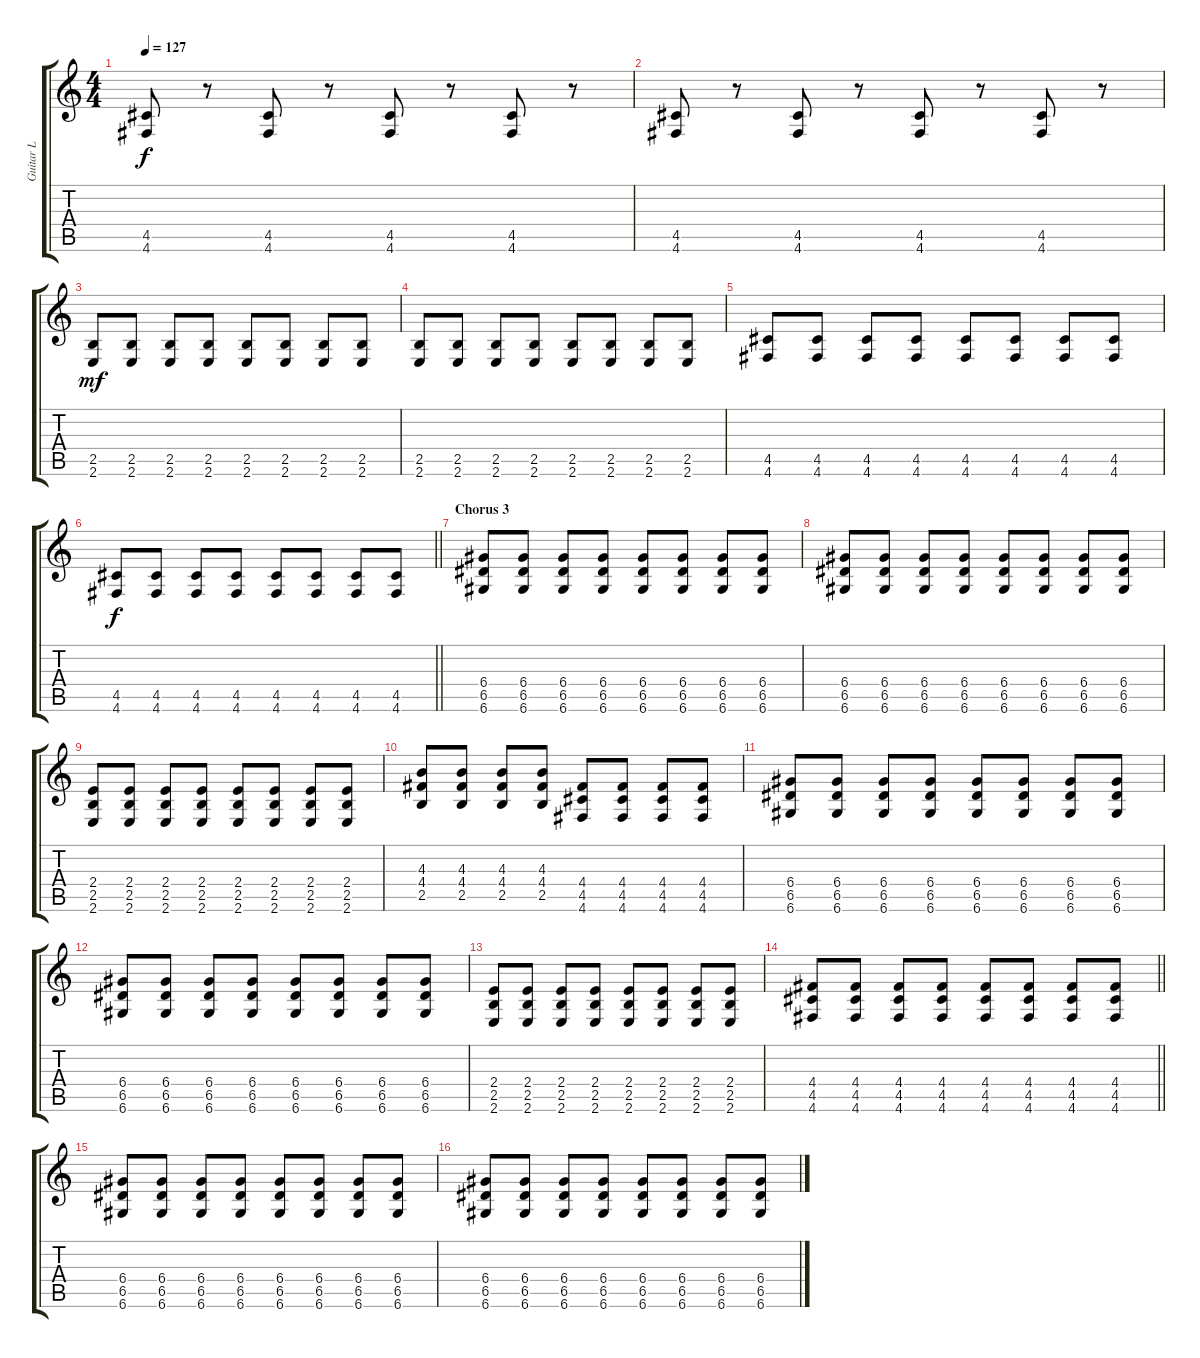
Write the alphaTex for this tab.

\track ("Guitar L" "Guitar L") {instrument distortionguitar}
\staff {score tabs}
\tuning (E4 B3 G3 D3 A2 D2) {hide}
\ts (4 4)
\tempo 127
\clef g2
\ks c
(4.5 4.6).8{dy f} r.8 (4.5 4.6).8 r.8 (4.5 4.6).8 r.8 (4.5 4.6).8 r.8 |
(4.5 4.6).8 r.8 (4.5 4.6).8 r.8 (4.5 4.6).8 r.8 (4.5 4.6).8 r.8 |
(2.5 2.6).8{dy mf} (2.5 2.6).8 (2.5 2.6).8 (2.5 2.6).8 (2.5 2.6).8 (2.5 2.6).8 (2.5 2.6).8 (2.5 2.6).8 |
(2.5 2.6).8 (2.5 2.6).8 (2.5 2.6).8 (2.5 2.6).8 (2.5 2.6).8 (2.5 2.6).8 (2.5 2.6).8 (2.5 2.6).8 |
(4.5 4.6).8 (4.5 4.6).8 (4.5 4.6).8 (4.5 4.6).8 (4.5 4.6).8 (4.5 4.6).8 (4.5 4.6).8 (4.5 4.6).8 |
\barLineRight lightlight
(4.5 4.6).8{dy f} (4.5 4.6).8 (4.5 4.6).8 (4.5 4.6).8 (4.5 4.6).8 (4.5 4.6).8 (4.5 4.6).8 (4.5 4.6).8 |
\section ("" "Chorus 3")
(6.4 6.5 6.6).8 (6.4 6.5 6.6).8 (6.4 6.5 6.6).8 (6.4 6.5 6.6).8 (6.4 6.5 6.6).8 (6.4 6.5 6.6).8 (6.4 6.5 6.6).8 (6.4 6.5 6.6).8 |
(6.4 6.5 6.6).8 (6.4 6.5 6.6).8 (6.4 6.5 6.6).8 (6.4 6.5 6.6).8 (6.4 6.5 6.6).8 (6.4 6.5 6.6).8 (6.4 6.5 6.6).8 (6.4 6.5 6.6).8 |
(2.4 2.5 2.6).8 (2.4 2.5 2.6).8 (2.4 2.5 2.6).8 (2.4 2.5 2.6).8 (2.4 2.5 2.6).8 (2.4 2.5 2.6).8 (2.4 2.5 2.6).8 (2.4 2.5 2.6).8 |
(4.3 4.4 2.5).8 (4.3 4.4 2.5).8 (4.3 4.4 2.5).8 (4.3 4.4 2.5).8 (4.4 4.5 4.6).8 (4.4 4.5 4.6).8 (4.4 4.5 4.6).8 (4.4 4.5 4.6).8 |
(6.4 6.5 6.6).8 (6.4 6.5 6.6).8 (6.4 6.5 6.6).8 (6.4 6.5 6.6).8 (6.4 6.5 6.6).8 (6.4 6.5 6.6).8 (6.4 6.5 6.6).8 (6.4 6.5 6.6).8 |
(6.4 6.5 6.6).8 (6.4 6.5 6.6).8 (6.4 6.5 6.6).8 (6.4 6.5 6.6).8 (6.4 6.5 6.6).8 (6.4 6.5 6.6).8 (6.4 6.5 6.6).8 (6.4 6.5 6.6).8 |
(2.4 2.5 2.6).8 (2.4 2.5 2.6).8 (2.4 2.5 2.6).8 (2.4 2.5 2.6).8 (2.4 2.5 2.6).8 (2.4 2.5 2.6).8 (2.4 2.5 2.6).8 (2.4 2.5 2.6).8 |
\barLineRight lightlight
(4.4 4.5 4.6).8 (4.4 4.5 4.6).8 (4.4 4.5 4.6).8 (4.4 4.5 4.6).8 (4.4 4.5 4.6).8 (4.4 4.5 4.6).8 (4.4 4.5 4.6).8 (4.4 4.5 4.6).8 |
(6.4 6.5 6.6).8 (6.4 6.5 6.6).8 (6.4 6.5 6.6).8 (6.4 6.5 6.6).8 (6.4 6.5 6.6).8 (6.4 6.5 6.6).8 (6.4 6.5 6.6).8 (6.4 6.5 6.6).8 |
(6.4 6.5 6.6).8 (6.4 6.5 6.6).8 (6.4 6.5 6.6).8 (6.4 6.5 6.6).8 (6.4 6.5 6.6).8 (6.4 6.5 6.6).8 (6.4 6.5 6.6).8 (6.4 6.5 6.6).8
